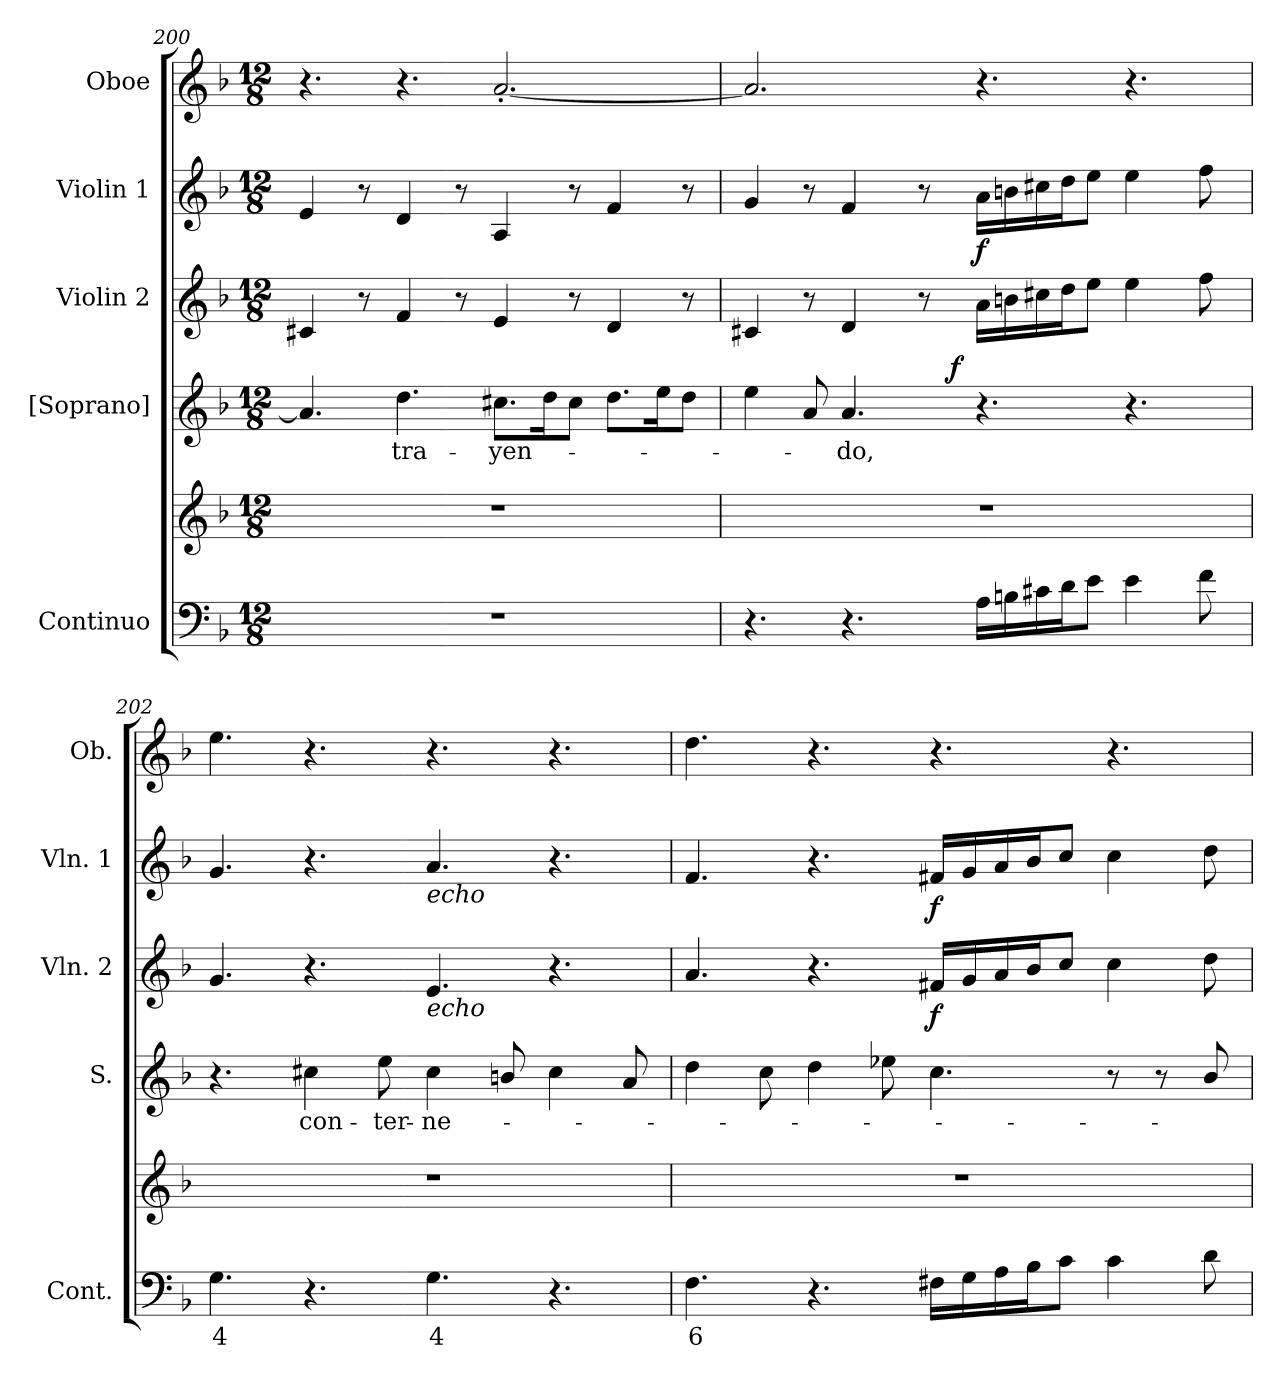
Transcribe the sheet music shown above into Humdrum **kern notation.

**kern	**text	**kern	**kern	**text	**dynam	**kern	**dynam	**kern	**dynam	**kern
*part5	*part5	*part5	*part4	*part4	*part4	*part3	*part3	*part2	*part2	*part1
*staff6	*staff6	*staff5	*staff4	*staff4	*staff4	*staff3	*staff3	*staff2	*staff2	*staff1
*I"Continuo	*	*	*I"[Soprano]	*	*	*I"Violin 2	*	*I"Violin 1	*	*I"Oboe
*I'Cont.	*	*	*I'S.	*	*	*I'Vln. 2	*	*I'Vln. 1	*	*I'Ob.
!!LO:LB:g=z
*clefF4	*	*clefG2	*clefG2	*	*	*clefG2	*	*clefG2	*	*clefG2
*k[b-]	*	*k[b-]	*k[b-]	*	*	*k[b-]	*	*k[b-]	*	*k[b-]
*F:	*	*F:	*F:	*	*	*F:	*	*F:	*	*F:
*M12/8	*	*M12/8	*M12/8	*	*	*M12/8	*	*M12/8	*	*M12/8
=200	=200	=200	=200	=200	=200	=200	=200	=200	=200	=200
!LO:N:vis=1	!	!LO:N:vis=1	!	!	!	!	!	!	!	!
1.r	.	1.r	4.ai/]	.	.	4c#Xi/	.	4ei/	.	4.r
.	.	.	.	.	.	8r	.	8r	.	.
!	!	!	!	!LO:LY:b:color=#000000	!	!	!	!	!	!
.	.	.	4.ddi\	-tra-	.	4fi/	.	4di/	.	4.r
.	.	.	.	.	.	8r	.	8r	.	.
!	!	!	!	!LO:LY:b:color=#000000	!	!	!	!	!	!
.	.	.	8.cc#Xi\L	-yen-	.	4ei/	.	4Ai/	.	[2.a'i/
.	.	.	16ddi\k	.	.	.	.	.	.	.
.	.	.	8cc#i\J	.	.	8r	.	8r	.	.
.	.	.	8.ddi\L	.	.	4di/	.	4fi/	.	.
.	.	.	16eei\k	.	.	.	.	.	.	.
.	.	.	8ddi\J	.	.	8r	.	8r	.	.
=201	=201	=201	=201	=201	=201	=201	=201	=201	=201	=201
!	!	!LO:N:vis=1	!	!	!	!	!	!	!	!
*	*	*	*^	*	*	*	*	*	*	*
4.r	.	1.r	4eei\	2ryy	.	.	4c#Xi/	.	4gi/	.	2.ai/]
.	.	.	8ai/	.	.	.	8r	.	8r	.	.
!	!	!	!	!	!LO:LY:b:color=#000000	!	!	!	!	!	!
4.r	.	.	4.ai/	.	-do,	.	4di/	.	4fi/	.	.
.	.	.	.	8ryy	.	.	.	.	.	.	.
.	.	.	.	32ryy	.	.	8r	.	8r	.	.
.	.	.	.	64...ryy	.	.	.	.	.	.	.
.	.	.	.	2ryy	.	f	.	.	.	.	.
16Ai\LL	.	.	4.r	.	.	.	16ai\LL	.	16ai\LL	f	4.r
16Bni\	.	.	.	.	.	.	16bni\	.	16bni\	.	.
16c#Xi\	.	.	.	.	.	.	16cc#Xi\	.	16cc#Xi\	.	.
16di\J	.	.	.	.	.	.	16ddi\J	.	16ddi\J	.	.
8ei\J	.	.	.	.	.	.	8eei\J	.	8eei\J	.	.
4ei\	.	.	4.r	.	.	.	4eei\	.	4eei\	.	4.r
.	.	.	.	4ryy	.	.	.	.	.	.	.
8fi\	.	.	.	.	.	.	8ffi\	.	8ffi\	.	.
.	.	.	.	16ryy	.	.	.	.	.	.	.
.	.	.	.	512ryy	.	.	.	.	.	.	.
*	*	*	*v	*v	*	*	*	*	*	*	*
=202	=202	=202	=202	=202	=202	=202	=202	=202	=202	=202
*	*	*	*^	*	*	*	*	*	*	*
!	!LO:LY:b:color=#000000	!LO:N:vis=1	!	!	!	!	!	!	!	!	!
*	*	*	*v	*v	*	*	*	*	*	*	*
4.Gi\	4	1.r	4.r	.	.	4.gi/	.	4.gi/	.	4.eei\
!	!	!	!	!LO:LY:b:color=#000000	!	!	!	!	!	!
4.r	.	.	4cc#Xi\	con-	.	4.r	.	4.r	.	4.r
!	!	!	!	!LO:LY:b:color=#000000	!	!	!	!	!	!
.	.	.	8eei\	-ter-	.	.	.	.	.	.
!	!LO:LY:b:color=#000000	!	!	!	!	!	!	!	!	!
!	!	!	!	!	!	!	!	!LO:TX:b:i:t=echo	!	!
!	!	!	!	!	!	!LO:TX:b:i:t=echo	!	!	!	!
!	!	!	!	!LO:LY:b:color=#000000	!	!	!	!	!	!
4.Gi\	4	.	4cc#i\	-ne-	.	4.ei/	.	4.ai/	.	4.r
.	.	.	8bni/	.	.	.	.	.	.	.
4.r	.	.	4cc#i\	.	.	4.r	.	4.r	.	4.r
.	.	.	8ai/	.	.	.	.	.	.	.
!!LO:LB:g=z
=203	=203	=203	=203	=203	=203	=203	=203	=203	=203	=203
!	!LO:LY:b:color=#000000	!LO:N:vis=1	!	!	!	!	!	!	!	!
4.Fi\	6	1.r	4ddi\	.	.	4.ai/	.	4.fi/	.	4.ddi\
.	.	.	8cci\	.	.	.	.	.	.	.
4.r	.	.	4ddi\	.	.	4.r	.	4.r	.	4.r
.	.	.	8ee-Xi\	.	.	.	.	.	.	.
16F#Xi\LL	.	.	4.cci\	.	.	16f#Xi/LL	f	16f#Xi/LL	f	4.r
16Gi\	.	.	.	.	.	16gi/	.	16gi/	.	.
16Ai\	.	.	.	.	.	16ai/	.	16ai/	.	.
16B-i\J	.	.	.	.	.	16b-i/J	.	16b-i/J	.	.
8ci\J	.	.	.	.	.	8cci/J	.	8cci/J	.	.
4ci\	.	.	8r	.	.	4cci\	.	4cci\	.	4.r
.	.	.	8r	.	.	.	.	.	.	.
8di\	.	.	8b-i/	.	.	8ddi\	.	8ddi\	.	.
=	=	=	=	=	=	=	=	=	=	=
*-	*-	*-	*-	*-	*-	*-	*-	*-	*-	*-
